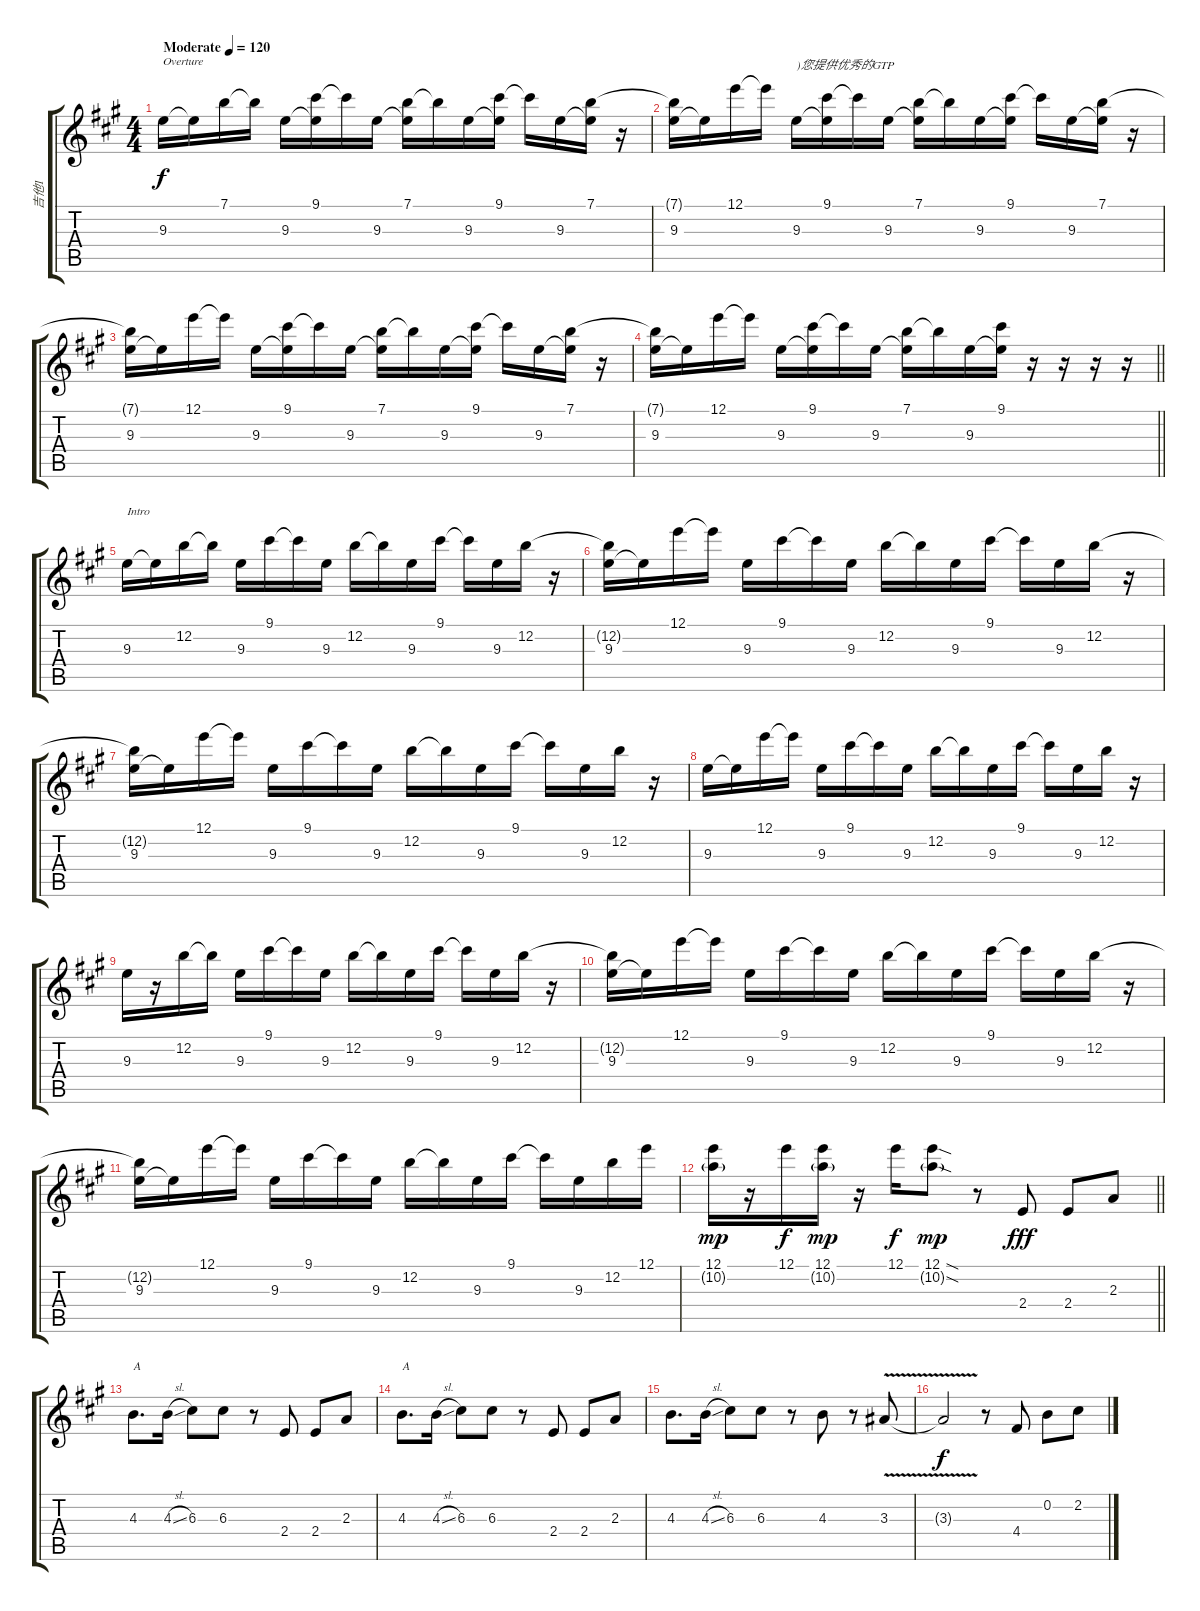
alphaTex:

\track ("吉他1" "吉他1") {instrument acousticguitarsteel}
\staff {score tabs}
\tuning (E4 B3 G3 D3 A2 E2) {hide}
\ts (4 4)
\tempo (120 "Moderate")
\clef g2
\ks a
9.3.16{txt "Overture" dy f volume 16 instrument acousticguitarsteel} 9.3{t}.16 7.1.16 7.1{t}.16 9.3.16 (9.1 9.3{t}).16 9.1{t}.16 9.3.16 (7.1 9.3{t}).16 7.1{t}.16 9.3.16 (9.1 9.3{t}).16 9.1{t}.16 9.3.16 (7.1 9.3{t}).16 r.16 |
(7.1{t} 9.3).16 9.3{t}.16 12.1.16 12.1{t}.16 9.3.16{txt ")您提供优秀的GTP"} (9.1 9.3{t}).16 9.1{t}.16 9.3.16 (7.1 9.3{t}).16 7.1{t}.16 9.3.16 (9.1 9.3{t}).16 9.1{t}.16 9.3.16 (7.1 9.3{t}).16 r.16 |
(7.1{t} 9.3).16 9.3{t}.16 12.1.16 12.1{t}.16 9.3.16 (9.1 9.3{t}).16 9.1{t}.16 9.3.16 (7.1 9.3{t}).16 7.1{t}.16 9.3.16 (9.1 9.3{t}).16 9.1{t}.16 9.3.16 (7.1 9.3{t}).16 r.16 |
\barLineRight lightlight
(7.1{t} 9.3).16 9.3{t}.16 12.1.16 12.1{t}.16 9.3.16 (9.1 9.3{t}).16 9.1{t}.16 9.3.16 (7.1 9.3{t}).16 7.1{t}.16 9.3.16 (9.1 9.3{t}).16 r.16 r.16 r.16 r.16 |
9.3.16{txt "Intro" volume 16} 9.3{t}.16 12.2.16 12.2{t}.16 9.3.16 9.1.16 9.1{t}.16 9.3.16 12.2.16 12.2{t}.16 9.3.16 9.1.16 9.1{t}.16 9.3.16 12.2.16 r.16 |
(12.2{t} 9.3).16 9.3{t}.16 12.1.16 12.1{t}.16 9.3.16 9.1.16 9.1{t}.16 9.3.16 12.2.16 12.2{t}.16 9.3.16 9.1.16 9.1{t}.16 9.3.16 12.2.16 r.16 |
(12.2{t} 9.3).16 9.3{t}.16 12.1.16 12.1{t}.16 9.3.16 9.1.16 9.1{t}.16 9.3.16 12.2.16 12.2{t}.16 9.3.16 9.1.16 9.1{t}.16 9.3.16 12.2.16 r.16 |
9.3.16 9.3{t}.16 12.1.16 12.1{t}.16 9.3.16 9.1.16 9.1{t}.16 9.3.16 12.2.16 12.2{t}.16 9.3.16 9.1.16 9.1{t}.16 9.3.16 12.2.16 r.16 |
9.3.16 r.16 12.2.16 12.2{t}.16 9.3.16 9.1.16 9.1{t}.16 9.3.16 12.2.16 12.2{t}.16 9.3.16 9.1.16 9.1{t}.16 9.3.16 12.2.16 r.16 |
(12.2{t} 9.3).16 9.3{t}.16 12.1.16 12.1{t}.16 9.3.16 9.1.16 9.1{t}.16 9.3.16 12.2.16 12.2{t}.16 9.3.16 9.1.16 9.1{t}.16 9.3.16 12.2.16 r.16 |
(12.2{t} 9.3).16 9.3{t}.16 12.1.16 12.1{t}.16 9.3.16 9.1.16 9.1{t}.16 9.3.16 12.2.16 12.2{t}.16 9.3.16 9.1.16 9.1{t}.16 9.3.16 12.2.16 12.1.16 |
\barLineRight lightlight
(12.1 10.2{g}).16{dy mp} r.16 12.1.16{dy f} (12.1 10.2{g}).16{dy mp} r.16 12.1.16{dy f} (12.1{sod} 10.2{sod g}).8{dy mp} r.8 2.4.8{dy fff} 2.4.8 2.3.8 |
4.3.8{d txt "A"} 4.3{sl}.16 6.3.8 6.3.8 r.8 2.4.8 2.4.8 2.3.8 |
4.3.8{d txt "A"} 4.3{sl}.16 6.3.8 6.3.8 r.8 2.4.8 2.4.8 2.3.8 |
4.3.8{d} 4.3{sl}.16 6.3.8 6.3.8 r.8 4.3.8 r.8 3.3{v}.8 |
3.3{t}.2{dy f} r.8 4.4.8 0.2.8 2.2.8
